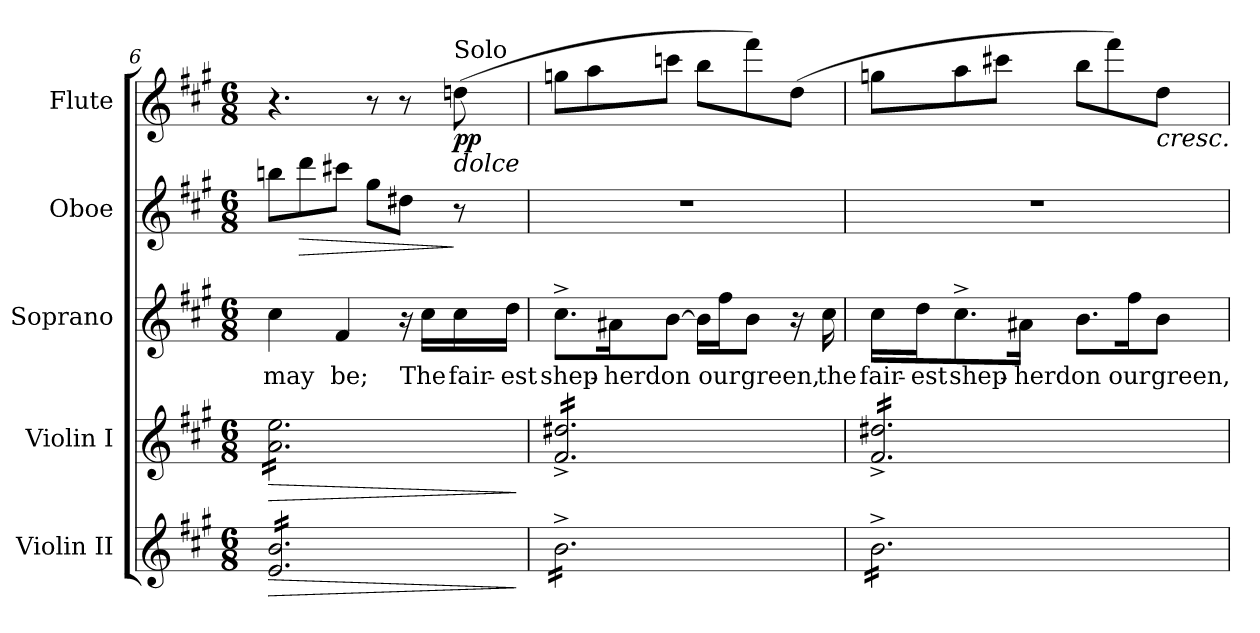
**kern	**dynam	**kern	**dynam	**kern	**text	**kern	**dynam	**kern	**dynam
*part5	*part5	*part4	*part4	*part3	*part3	*part2	*part2	*part1	*part1
*staff5	*staff5	*staff4	*staff4	*staff3	*staff3	*staff2	*staff2	*staff1	*staff1
*I"Violin II	*	*I"Violin I	*	*I"Soprano	*	*I"Oboe	*	*I"Flute	*
*I'Vln. II	*	*I'Vln. I	*	*I'S.	*	*I'Ob.	*	*I'Fl.	*
!!LO:LB:g=z
*clefG2	*	*clefG2	*	*clefG2	*	*clefG2	*	*clefG2	*
*k[f#c#g#]	*	*k[f#c#g#]	*	*k[f#c#g#]	*	*k[f#c#g#]	*	*k[f#c#g#]	*
*A:	*	*A:	*	*A:	*	*A:	*	*A:	*
*M6/8	*	*M6/8	*	*M6/8	*	*M6/8	*	*M6/8	*
=6	=6	=6	=6	=6	=6	=6	=6	=6	=6
!	!LO:HP:b	!	!LO:HP:b	!	!	!	!	!	!
!	!	!LO:TX:b:i:t=poco	!	!	!	!	!	!	!
!LO:TX:b:i:t=poco	!	!	!	!	!	!	!	!	!
!	!	!	!	!	!LO:LY:b:color=#000000	!	!	!	!
*tremolo	*	*	*	*	*	*	*	*	*
*	*	*tremolo	*	*	*	*	*	*	*
16ei/ 16biLL	>	16ai\ 16eeiLL	>	4cc#i\	may	8bbni\L	.	4.r	.
16ei/ 16bi	.	16ai\ 16eei	.	.	.	.	.	.	.
!	!	!	!	!	!	!	!LO:HP:b	!	!
16ei/ 16bi	.	16ai\ 16eei	.	.	.	8dddi\	>	.	.
16ei/ 16bi	.	16ai\ 16eei	.	.	.	.	.	.	.
!	!	!	!	!	!LO:LY:b:color=#000000	!	!	!	!
16ei/ 16bi	.	16ai\ 16eei	.	4f#i/	be;	8ccc#Xi\J	.	.	.
16ei/ 16bi	.	16ai\ 16eei	.	.	.	.	.	.	.
16ei/ 16bi	.	16ai\ 16eei	.	.	.	8gg#i\L	.	8r	.
16ei/ 16bi	.	16ai\ 16eei	.	.	.	.	.	.	.
16ei/ 16bi	.	16ai\ 16eei	.	16r	.	8dd#Xi\J	.	8r	.
!	!	!	!	!	!LO:LY:b:color=#000000	!	!	!	!
16ei/ 16bi	.	16ai\ 16eei	.	16cc#i\LL	The	.	.	.	.
!	!	!	!	!	!	!	!	!LO:TX:a:t=Solo	!
!	!	!	!	!	!	!	!	!LO:TX:b:i:t=dolce	!
!	!	!	!	!	!LO:LY:b:color=#000000	!	!	!	!
16ei/ 16bi	.	16ai\ 16eei	.	16cc#i\	fair-	8r	]	(8ddni\	pp
!	!	!	!	!	!LO:LY:b:color=#000000	!	!	!	!
16ei/ 16biJJ	.	16ai\ 16eeiJJ	.	16ddi\JJ	-est	.	.	.	.
.	]	.	]	.	.	.	.	.	.
=7	=7	=7	=7	=7	=7	=7	=7	=7	=7
!	!	!	!	!	!LO:LY:b:color=#000000	!LO:N:vis=1	!	!	!
16b^i\LL	.	16f#i/^ 16dd#Xi^LL	.	8.cc#^i\L	shep-	2.r	.	8ggni\L	.
16b^i\	.	16f#i/^ 16dd#Xi^	.	.	.	.	.	.	.
16b^i\	.	16f#i/^ 16dd#Xi^	.	.	.	.	.	8aai\	.
!	!	!	!	!	!LO:LY:b:color=#000000	!	!	!	!
16b^i\	.	16f#i/^ 16dd#Xi^	.	16a#Xi\K	-herd	.	.	.	.
!	!	!	!	!	!LO:LY:b:color=#000000	!	!	!	!
16b^i\	.	16f#i/^ 16dd#Xi^	.	[>8bi\J	on	.	.	8cccni\J	.
16b^i\	.	16f#i/^ 16dd#Xi^	.	.	.	.	.	.	.
16b^i\	.	16f#i/^ 16dd#Xi^	.	16bi\LL]	.	.	.	8bbi\L	.
!	!	!	!	!	!LO:LY:b:color=#000000	!	!	!	!
16b^i\	.	16f#i/^ 16dd#Xi^	.	16ff#i\J	our	.	.	.	.
!	!	!	!	!	!LO:LY:b:color=#000000	!	!	!	!
16b^i\	.	16f#i/^ 16dd#Xi^	.	8bi\J	green,	.	.	8fff#i\)	.
16b^i\	.	16f#i/^ 16dd#Xi^	.	.	.	.	.	.	.
16b^i\	.	16f#i/^ 16dd#Xi^	.	16r	.	.	.	(8ddi\J	.
!	!	!	!	!	!LO:LY:b:color=#000000	!	!	!	!
16b^i\JJ	.	16f#i/^ 16dd#Xi^JJ	.	16cc#i\	the	.	.	.	.
=8	=8	=8	=8	=8	=8	=8	=8	=8	=8
!	!	!	!	!	!LO:LY:b:color=#000000	!LO:N:vis=1	!	!	!
16b^i\LL	.	16f#i/^ 16dd#Xi^LL	.	16cc#i\LL	fair-	2.r	.	8ggni\L	.
!	!	!	!	!	!LO:LY:b:color=#000000	!	!	!	!
16b^i\	.	16f#i/^ 16dd#Xi^	.	16ddi\J	-est	.	.	.	.
!	!	!	!	!	!LO:LY:b:color=#000000	!	!	!	!
16b^i\	.	16f#i/^ 16dd#Xi^	.	8.cc#^i\	shep-	.	.	8aai\	.
16b^i\	.	16f#i/^ 16dd#Xi^	.	.	.	.	.	.	.
16b^i\	.	16f#i/^ 16dd#Xi^	.	.	.	.	.	8ccc#Xi\J	.
!	!	!	!	!	!LO:LY:b:color=#000000	!	!	!	!
16b^i\	.	16f#i/^ 16dd#Xi^	.	16a#Xi\Jk	-herd	.	.	.	.
!	!	!	!	!	!LO:LY:b:color=#000000	!	!	!	!
16b^i\	.	16f#i/^ 16dd#Xi^	.	8.bi\L	on	.	.	8bbi\L	.
16b^i\	.	16f#i/^ 16dd#Xi^	.	.	.	.	.	.	.
16b^i\	.	16f#i/^ 16dd#Xi^	.	.	.	.	.	8fff#i\)	.
!	!	!	!	!	!LO:LY:b:color=#000000	!	!	!	!
16b^i\	.	16f#i/^ 16dd#Xi^	.	16ff#i\K	our	.	.	.	.
!	!	!	!	!	!	!	!	!LO:TX:b:i:t=cresc.	!
!	!	!	!	!	!LO:LY:b:color=#000000	!	!	!	!
16b^i\	.	16f#i/^ 16dd#Xi^	.	8bi\J	green,	.	.	8ddi\J	.
16b^i\JJ	.	16f#i/^ 16dd#Xi^JJ	.	.	.	.	.	.	.
*	*	*Xtremolo	*	*	*	*	*	*	*
*Xtremolo	*	*	*	*	*	*	*	*	*
=	=	=	=	=	=	=	=	=	=
*-	*-	*-	*-	*-	*-	*-	*-	*-	*-
